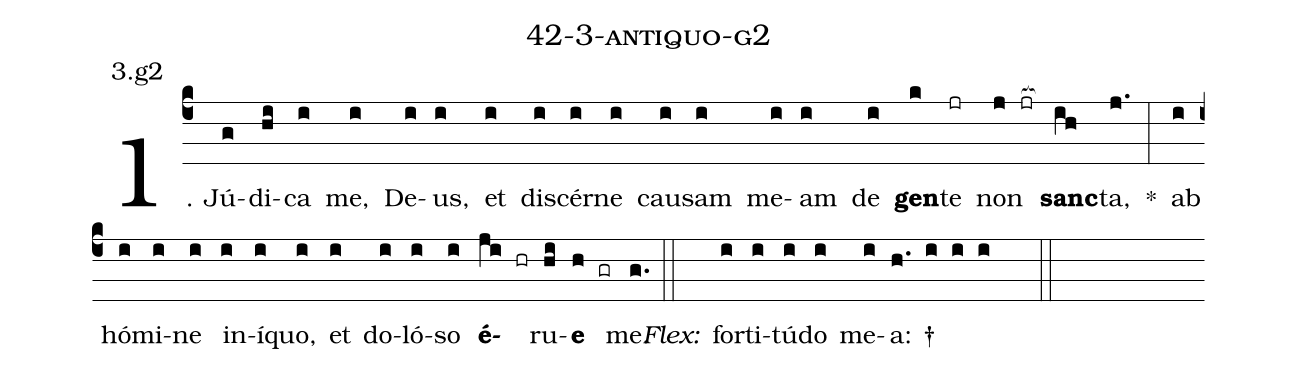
name: 42-3-antiquo-g2;
annotation: 3.g2;
%%
(c4)1. Jú(g)di(hi)ca(i) me,(i) De(i)us,(i) et(i) di(i)scér(i)ne(i) cau(i)sam(i) me(i)am(i) de(i) <b>gen</b>(k)te(jr) non(j jr[ocb:1{]) <b>sanc</b>(ih[ocb:0}])ta,(j.) *(:) ab(i) hó(i)mi(i)ne(i) in(i)í(i)quo,(i) et(i) do(i)ló(i)so(i) <b>é</b>(ji hr)ru(hi)<b>e</b>(h gr) me.(g.) (::)
<i>Flex:</i>()  for(i)ti(i)tú(i)do(i) me(i)a: †(h. i i i  ::)
